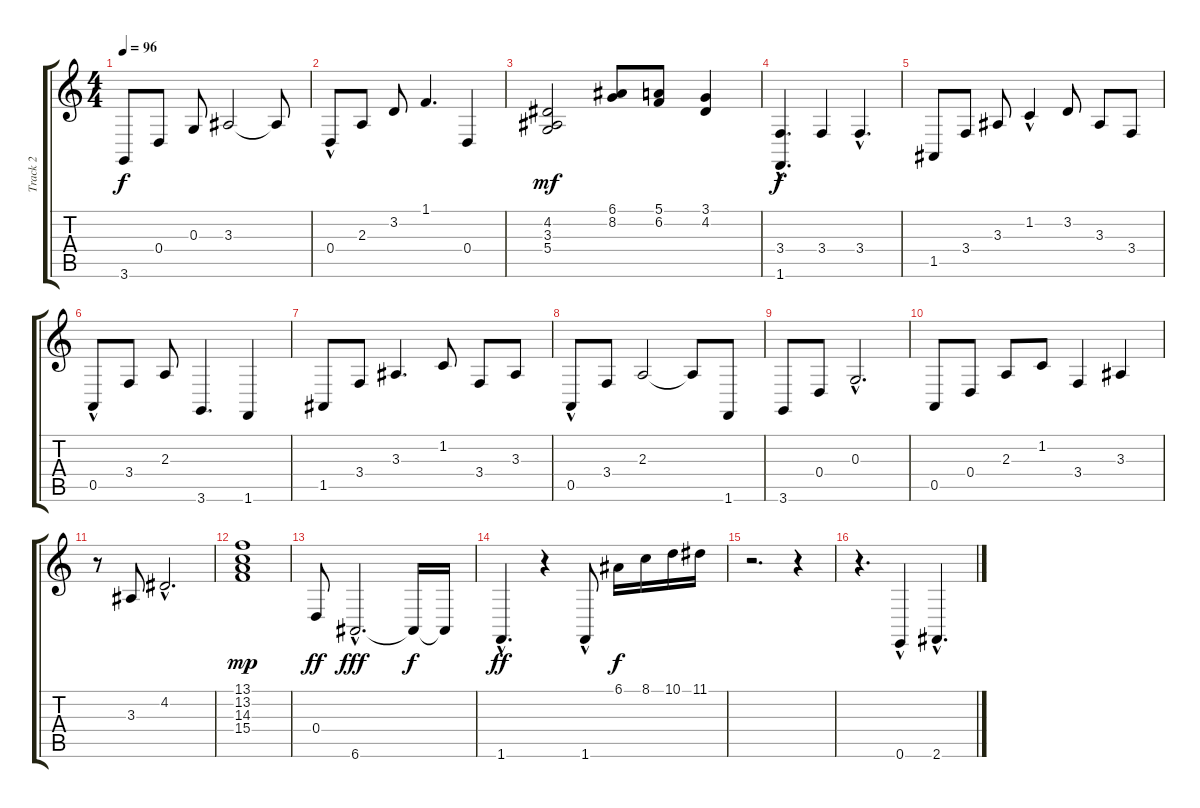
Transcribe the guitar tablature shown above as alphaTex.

\track ("Track 2" "Track 2") {instrument acousticgrandpiano}
\staff {score tabs}
\tuning (E4 B3 G3 D3 A2 E2) {hide}
\ts (4 4)
\tempo 96
\clef g2
\ks c
3.6.8{dy f} 0.4.8 0.3.8 3.3.2 3.3{t}.8 |
0.4{hac}.8 2.3.8 3.2.8 1.1.4{d} 0.4.4 |
(4.2 3.3 5.4).2{dy mf} (6.1 8.2).8 (5.1 6.2).8 (3.1 4.2).4 |
(3.4{hac} 1.6{hac}).4{d dy f} 3.4.4 3.4{hac}.4{d} |
1.5.8 3.4.8 3.3.8 1.2{hac}.4 3.2.8 3.3.8 3.4.8 |
0.5{hac}.8 3.4.8 2.3.8 3.6.4{d} 1.6.4 |
1.5.8 3.4.8 3.3.4{d} 1.2.8 3.4.8 3.3.8 |
0.5{hac}.8 3.4.8 2.3.2 2.3{t}.8 1.6.8 |
3.6.8 0.4.8 0.3{hac}.2{d} |
0.5.8 0.4.8 2.3.8 1.2.8 3.4.4 3.3.4 |
r.8 3.3.8 4.2{hac}.2{d} |
(13.1 13.2 14.3 15.4).1{dy mp} |
0.4.8{dy ff} 6.6{hac}.2{d dy fff} 6.6{t}.16{dy f} 6.6{t}.16 |
1.6{hac}.4{d dy ff} r.4 1.6{hac}.8 6.1.16{dy f} 8.1.16 10.1.16 11.1.16 |
r.2{d} r.4 |
r.4{d} 0.6{hac}.4 2.6{hac}.4{d}
